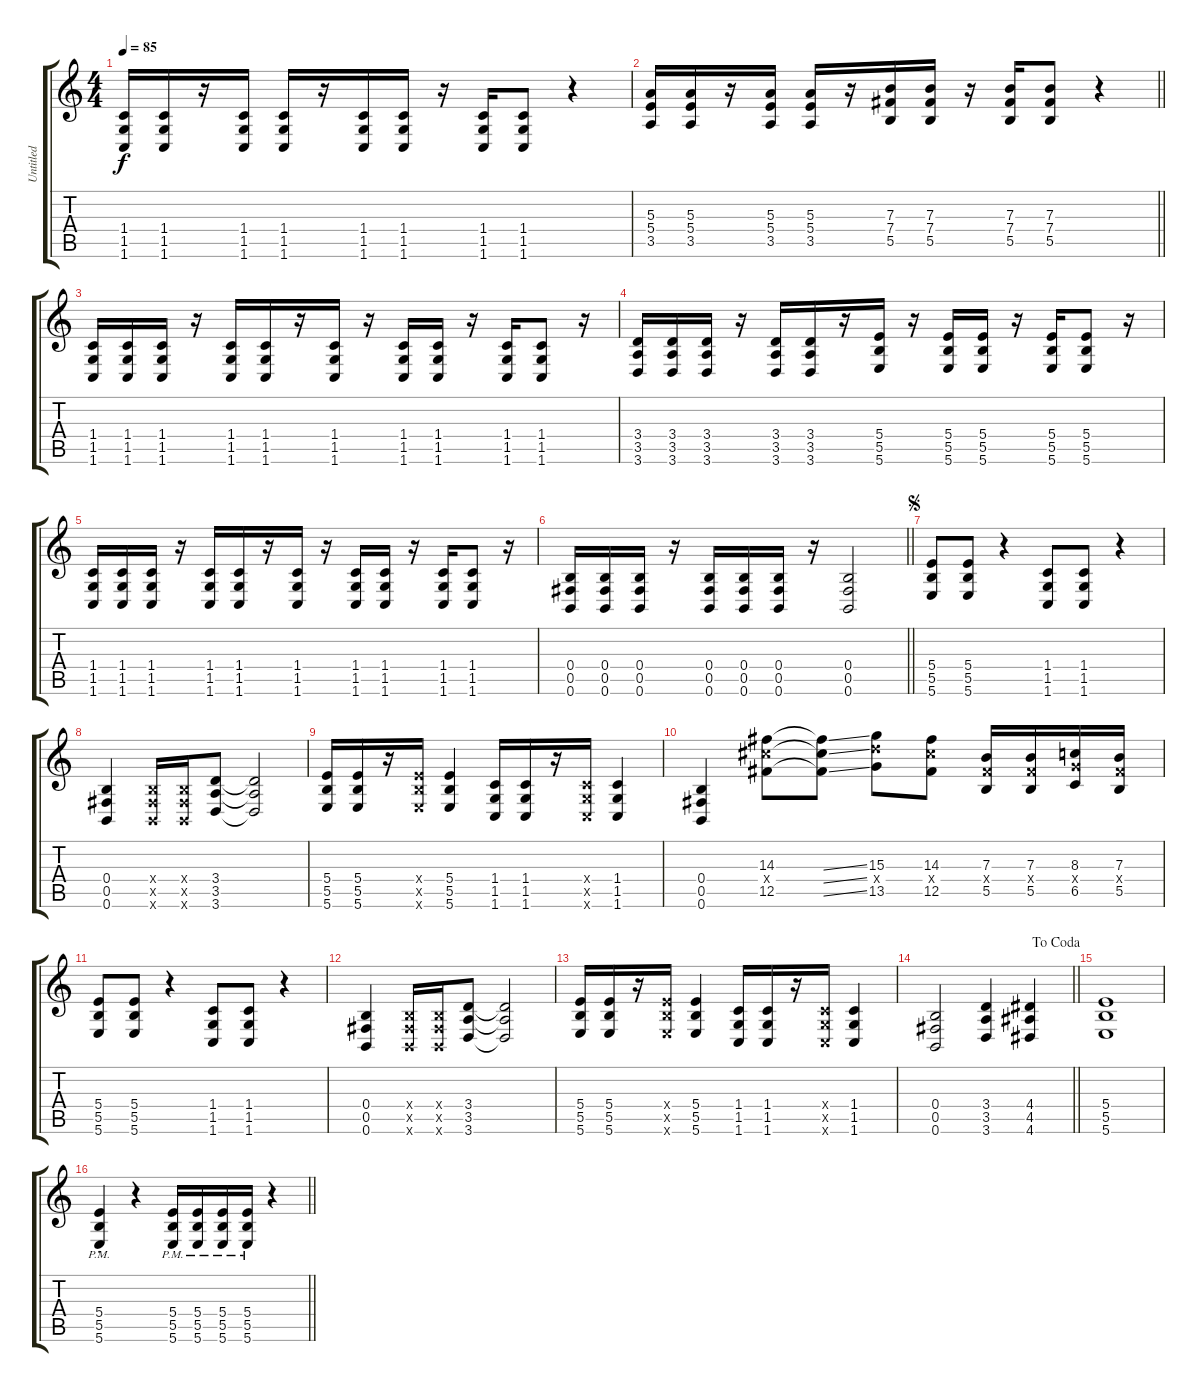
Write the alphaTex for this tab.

\track ("Untitled" "Untitled") {instrument distortionguitar}
\staff {score tabs}
\tuning (Db4 Ab3 E3 B2 Gb2 B1) {hide}
\ts (4 4)
\tempo 85
\clef g2
\ks c
(1.4 1.5 1.6).16{dy f} (1.4 1.5 1.6).16 r.16 (1.4 1.5 1.6).16 (1.4 1.5 1.6).16 r.16 (1.4 1.5 1.6).16 (1.4 1.5 1.6).16 r.16 (1.4 1.5 1.6).16 (1.4 1.5 1.6).8 r.4 |
\barLineRight lightlight
(5.3 5.4 3.5).16 (5.3 5.4 3.5).16 r.16 (5.3 5.4 3.5).16 (5.3 5.4 3.5).16 r.16 (7.3 7.4 5.5).16 (7.3 7.4 5.5).16 r.16 (7.3 7.4 5.5).16 (7.3 7.4 5.5).8 r.4 |
(1.4 1.5 1.6).16 (1.4 1.5 1.6).16 (1.4 1.5 1.6).16 r.16 (1.4 1.5 1.6).16 (1.4 1.5 1.6).16 r.16 (1.4 1.5 1.6).16 r.16 (1.4 1.5 1.6).16 (1.4 1.5 1.6).16 r.16 (1.4 1.5 1.6).16 (1.4 1.5 1.6).8 r.16 |
(3.4 3.5 3.6).16 (3.4 3.5 3.6).16 (3.4 3.5 3.6).16 r.16 (3.4 3.5 3.6).16 (3.4 3.5 3.6).16 r.16 (5.4 5.5 5.6).16 r.16 (5.4 5.5 5.6).16 (5.4 5.5 5.6).16 r.16 (5.4 5.5 5.6).16 (5.4 5.5 5.6).8 r.16 |
(1.4 1.5 1.6).16 (1.4 1.5 1.6).16 (1.4 1.5 1.6).16 r.16 (1.4 1.5 1.6).16 (1.4 1.5 1.6).16 r.16 (1.4 1.5 1.6).16 r.16 (1.4 1.5 1.6).16 (1.4 1.5 1.6).16 r.16 (1.4 1.5 1.6).16 (1.4 1.5 1.6).8 r.16 |
\barLineRight lightlight
(0.4 0.5 0.6).16 (0.4 0.5 0.6).16 (0.4 0.5 0.6).16 r.16 (0.4 0.5 0.6).16 (0.4 0.5 0.6).16 (0.4 0.5 0.6).16 r.16 (0.4 0.5 0.6).2 |
\jump segno
(5.4 5.5 5.6).8 (5.4 5.5 5.6).8 r.4 (1.4 1.5 1.6).8 (1.4 1.5 1.6).8 r.4 |
(0.4 0.5 0.6).4 (0.4{x} 0.5{x} 0.6{x}).16 (0.4{x} 0.5{x} 0.6{x}).16 (3.4 3.5 3.6).8 (3.4{t} 3.5{t} 3.6{t}).2 |
(5.4 5.5 5.6).16 (5.4 5.5 5.6).16 r.16 (5.4{x} 5.5{x} 5.6{x}).16 (5.4 5.5 5.6).4 (1.4 1.5 1.6).16 (1.4 1.5 1.6).16 r.16 (1.4{x} 1.5{x} 1.6{x}).16 (1.4 1.5 1.6).4 |
(0.4 0.5 0.6).4 (14.3 14.4{x} 12.5).8 (14.3{ss t} 14.4{ss t} 12.5{ss t}).8 (15.3 15.4{x} 13.5).8 (14.3 14.4{x} 12.5).8 (7.3 7.4{x} 5.5).16 (7.3 7.4{x} 5.5).16 (8.3 8.4{x} 6.5).16 (7.3 7.4{x} 5.5).16 |
(5.4 5.5 5.6).8 (5.4 5.5 5.6).8 r.4 (1.4 1.5 1.6).8 (1.4 1.5 1.6).8 r.4 |
(0.4 0.5 0.6).4 (0.4{x} 0.5{x} 0.6{x}).16 (0.4{x} 0.5{x} 0.6{x}).16 (3.4 3.5 3.6).8 (3.4{t} 3.5{t} 3.6{t}).2 |
(5.4 5.5 5.6).16 (5.4 5.5 5.6).16 r.16 (5.4{x} 5.5{x} 5.6{x}).16 (5.4 5.5 5.6).4 (1.4 1.5 1.6).16 (1.4 1.5 1.6).16 r.16 (1.4{x} 1.5{x} 1.6{x}).16 (1.4 1.5 1.6).4 |
\jump dacoda
\barLineRight lightlight
(0.4 0.5 0.6).2 (3.4 3.5 3.6).4 (4.4 4.5 4.6).4 |
(5.4 5.5 5.6).1 |
\barLineRight lightlight
(5.4{pm st} 5.5{pm st} 5.6{pm st}).4 r.4 (5.4{pm} 5.5{pm} 5.6{pm}).16 (5.4{pm} 5.5{pm} 5.6{pm}).16 (5.4{pm} 5.5{pm} 5.6{pm}).16 (5.4{pm} 5.5{pm} 5.6{pm}).16 r.4
